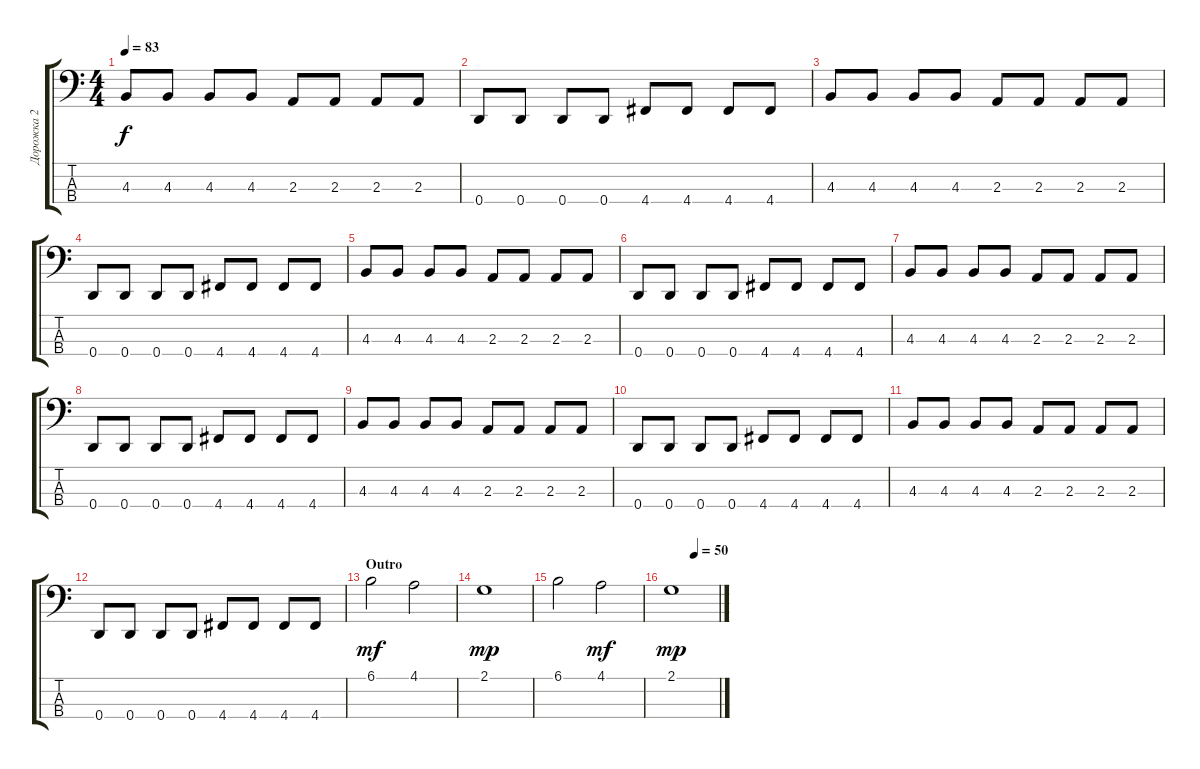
\track ("Дорожка 2" "Дорожка 2") {instrument electricbasspick}
\staff {score tabs}
\tuning (F2 C2 G1 D1) {hide}
\ts (4 4)
\tempo 83
\clef f4
\ks c
4.3.8{dy f} 4.3.8 4.3.8 4.3.8 2.3.8 2.3.8 2.3.8 2.3.8 |
0.4.8 0.4.8 0.4.8 0.4.8 4.4.8 4.4.8 4.4.8 4.4.8 |
4.3.8 4.3.8 4.3.8 4.3.8 2.3.8 2.3.8 2.3.8 2.3.8 |
0.4.8 0.4.8 0.4.8 0.4.8 4.4.8 4.4.8 4.4.8 4.4.8 |
4.3.8 4.3.8 4.3.8 4.3.8 2.3.8 2.3.8 2.3.8 2.3.8 |
0.4.8 0.4.8 0.4.8 0.4.8 4.4.8 4.4.8 4.4.8 4.4.8 |
4.3.8 4.3.8 4.3.8 4.3.8 2.3.8 2.3.8 2.3.8 2.3.8 |
0.4.8 0.4.8 0.4.8 0.4.8 4.4.8 4.4.8 4.4.8 4.4.8 |
4.3.8 4.3.8 4.3.8 4.3.8 2.3.8 2.3.8 2.3.8 2.3.8 |
0.4.8 0.4.8 0.4.8 0.4.8 4.4.8 4.4.8 4.4.8 4.4.8 |
4.3.8 4.3.8 4.3.8 4.3.8 2.3.8 2.3.8 2.3.8 2.3.8 |
0.4.8 0.4.8 0.4.8 0.4.8 4.4.8 4.4.8 4.4.8 4.4.8 |
\section ("" "Outro")
6.1.2{dy mf} 4.1.2 |
2.1.1{dy mp} |
6.1.2 4.1.2{dy mf} |
\tempo (50 0.5)
2.1.1{dy mp}
